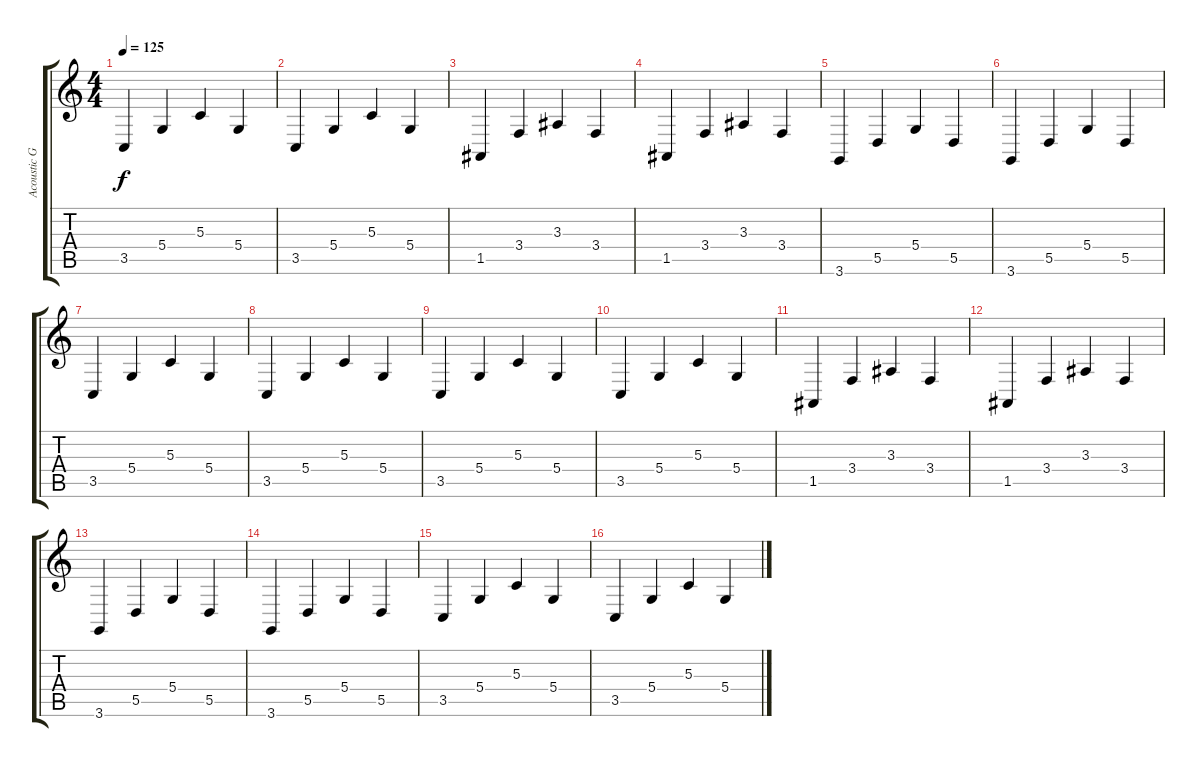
\track ("Acoustic Grand Piano" "Acoustic G") {instrument acousticgrandpiano}
\staff {score tabs}
\tuning (E4 B3 G3 D3 A2 E2) {hide}
\ts (4 4)
\tempo 125
\clef g2
\ks c
3.5.4{dy f} 5.4.4 5.3.4 5.4.4 |
3.5.4 5.4.4 5.3.4 5.4.4 |
1.5.4 3.4.4 3.3.4 3.4.4 |
1.5.4 3.4.4 3.3.4 3.4.4 |
3.6.4 5.5.4 5.4.4 5.5.4 |
3.6.4 5.5.4 5.4.4 5.5.4 |
3.5.4 5.4.4 5.3.4 5.4.4 |
3.5.4 5.4.4 5.3.4 5.4.4 |
3.5.4 5.4.4 5.3.4 5.4.4 |
3.5.4 5.4.4 5.3.4 5.4.4 |
1.5.4 3.4.4 3.3.4 3.4.4 |
1.5.4 3.4.4 3.3.4 3.4.4 |
3.6.4 5.5.4 5.4.4 5.5.4 |
3.6.4 5.5.4 5.4.4 5.5.4 |
3.5.4 5.4.4 5.3.4 5.4.4 |
3.5.4 5.4.4 5.3.4 5.4.4
